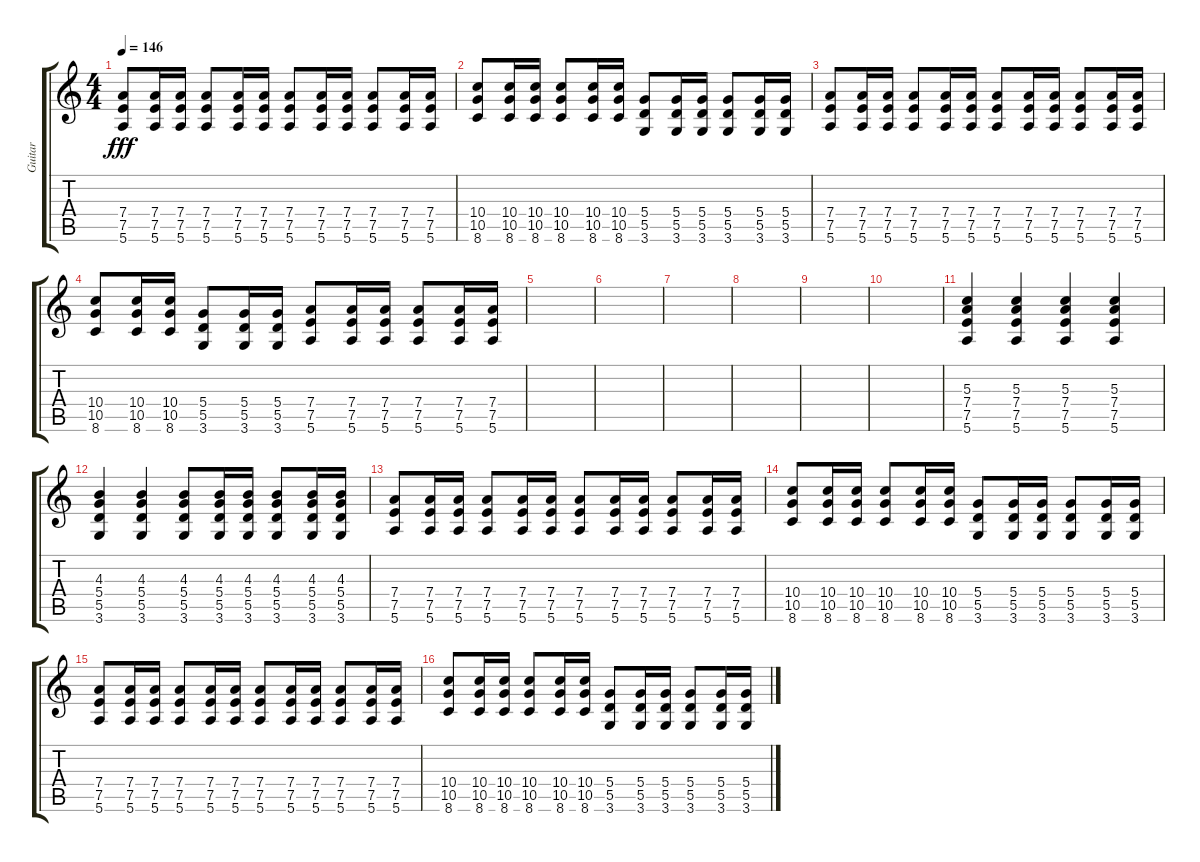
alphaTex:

\track ("Guitar" "Guitar") {instrument distortionguitar}
\staff {score tabs}
\tuning (E4 B3 G3 D3 A2 E2) {hide}
\ts (4 4)
\tempo 146
\clef g2
\ks c
(7.4 7.5 5.6).8{dy fff} (7.4 7.5 5.6).16 (7.4 7.5 5.6).16 (7.4 7.5 5.6).8 (7.4 7.5 5.6).16 (7.4 7.5 5.6).16 (7.4 7.5 5.6).8 (7.4 7.5 5.6).16 (7.4 7.5 5.6).16 (7.4 7.5 5.6).8 (7.4 7.5 5.6).16 (7.4 7.5 5.6).16 |
(10.4 10.5 8.6).8 (10.4 10.5 8.6).16 (10.4 10.5 8.6).16 (10.4 10.5 8.6).8 (10.4 10.5 8.6).16 (10.4 10.5 8.6).16 (5.4 5.5 3.6).8 (5.4 5.5 3.6).16 (5.4 5.5 3.6).16 (5.4 5.5 3.6).8 (5.4 5.5 3.6).16 (5.4 5.5 3.6).16 |
(7.4 7.5 5.6).8 (7.4 7.5 5.6).16 (7.4 7.5 5.6).16 (7.4 7.5 5.6).8 (7.4 7.5 5.6).16 (7.4 7.5 5.6).16 (7.4 7.5 5.6).8 (7.4 7.5 5.6).16 (7.4 7.5 5.6).16 (7.4 7.5 5.6).8 (7.4 7.5 5.6).16 (7.4 7.5 5.6).16 |
(10.4 10.5 8.6).8 (10.4 10.5 8.6).16 (10.4 10.5 8.6).16 (5.4 5.5 3.6).8 (5.4 5.5 3.6).16 (5.4 5.5 3.6).16 (7.4 7.5 5.6).8 (7.4 7.5 5.6).16 (7.4 7.5 5.6).16 (7.4 7.5 5.6).8 (7.4 7.5 5.6).16 (7.4 7.5 5.6).16 |
|
|
|
|
|
|
(5.3 7.4 7.5 5.6).4 (5.3 7.4 7.5 5.6).4 (5.3 7.4 7.5 5.6).4 (5.3 7.4 7.5 5.6).4 |
(4.3 5.4 5.5 3.6).4 (4.3 5.4 5.5 3.6).4 (4.3 5.4 5.5 3.6).8 (4.3 5.4 5.5 3.6).16 (4.3 5.4 5.5 3.6).16 (4.3 5.4 5.5 3.6).8 (4.3 5.4 5.5 3.6).16 (4.3 5.4 5.5 3.6).16 |
(7.4 7.5 5.6).8 (7.4 7.5 5.6).16 (7.4 7.5 5.6).16 (7.4 7.5 5.6).8 (7.4 7.5 5.6).16 (7.4 7.5 5.6).16 (7.4 7.5 5.6).8 (7.4 7.5 5.6).16 (7.4 7.5 5.6).16 (7.4 7.5 5.6).8 (7.4 7.5 5.6).16 (7.4 7.5 5.6).16 |
(10.4 10.5 8.6).8 (10.4 10.5 8.6).16 (10.4 10.5 8.6).16 (10.4 10.5 8.6).8 (10.4 10.5 8.6).16 (10.4 10.5 8.6).16 (5.4 5.5 3.6).8 (5.4 5.5 3.6).16 (5.4 5.5 3.6).16 (5.4 5.5 3.6).8 (5.4 5.5 3.6).16 (5.4 5.5 3.6).16 |
(7.4 7.5 5.6).8 (7.4 7.5 5.6).16 (7.4 7.5 5.6).16 (7.4 7.5 5.6).8 (7.4 7.5 5.6).16 (7.4 7.5 5.6).16 (7.4 7.5 5.6).8 (7.4 7.5 5.6).16 (7.4 7.5 5.6).16 (7.4 7.5 5.6).8 (7.4 7.5 5.6).16 (7.4 7.5 5.6).16 |
(10.4 10.5 8.6).8 (10.4 10.5 8.6).16 (10.4 10.5 8.6).16 (10.4 10.5 8.6).8 (10.4 10.5 8.6).16 (10.4 10.5 8.6).16 (5.4 5.5 3.6).8 (5.4 5.5 3.6).16 (5.4 5.5 3.6).16 (5.4 5.5 3.6).8 (5.4 5.5 3.6).16 (5.4 5.5 3.6).16
